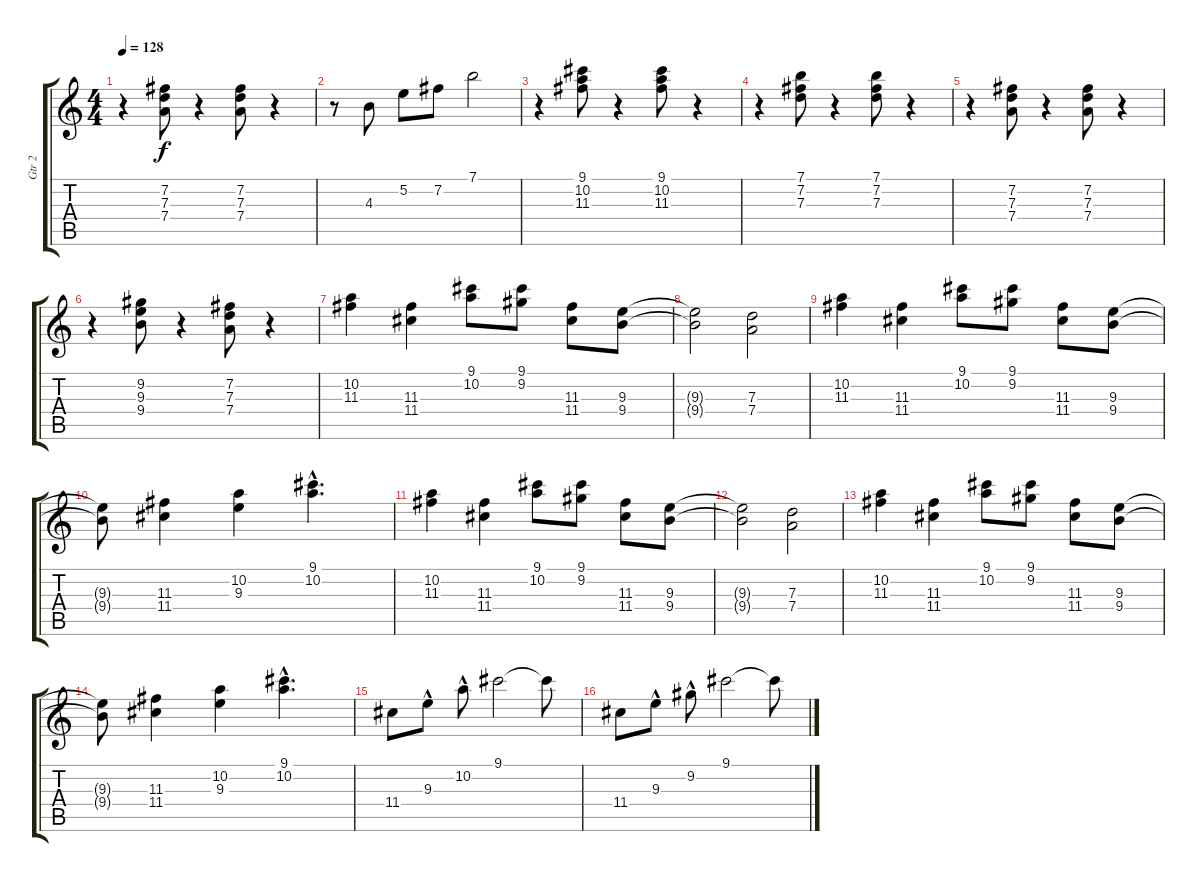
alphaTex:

\track ("Gtr 2" "Gtr 2") {instrument overdrivenguitar}
\staff {score tabs}
\tuning (E4 B3 G3 D3 A2 E2) {hide}
\ts (4 4)
\tempo 128
\clef g2
\ks c
r.4{dy f} (7.2 7.3 7.4).8 r.4 (7.2 7.3 7.4).8 r.4 |
r.8 4.3.8 5.2.8 7.2.8 7.1.2 |
r.4 (9.1 10.2 11.3).8 r.4 (9.1 10.2 11.3).8 r.4 |
r.4 (7.1 7.2 7.3).8 r.4 (7.1 7.2 7.3).8 r.4 |
r.4 (7.2 7.3 7.4).8 r.4 (7.2 7.3 7.4).8 r.4 |
r.4 (9.2 9.3 9.4).8 r.4 (7.2 7.3 7.4).8 r.4 |
(10.2 11.3).4 (11.3 11.4).4 (9.1 10.2).8 (9.1 9.2).8 (11.3 11.4).8 (9.3 9.4).8 |
(9.3{t} 9.4{t}).2 (7.3 7.4).2 |
(10.2 11.3).4 (11.3 11.4).4 (9.1 10.2).8 (9.1 9.2).8 (11.3 11.4).8 (9.3 9.4).8 |
(9.3{t} 9.4{t}).8 (11.3 11.4).4 (10.2 9.3).4 (9.1{hac} 10.2{hac}).4{d} |
(10.2 11.3).4 (11.3 11.4).4 (9.1 10.2).8 (9.1 9.2).8 (11.3 11.4).8 (9.3 9.4).8 |
(9.3{t} 9.4{t}).2 (7.3 7.4).2 |
(10.2 11.3).4 (11.3 11.4).4 (9.1 10.2).8 (9.1 9.2).8 (11.3 11.4).8 (9.3 9.4).8 |
(9.3{t} 9.4{t}).8 (11.3 11.4).4 (10.2 9.3).4 (9.1{hac} 10.2{hac}).4{d} |
11.4.8{instrument electricguitarclean} 9.3{hac}.8 10.2{hac}.8 9.1.2 9.1{t}.8 |
11.4.8 9.3{hac}.8 9.2{hac}.8 9.1.2 9.1{t}.8
